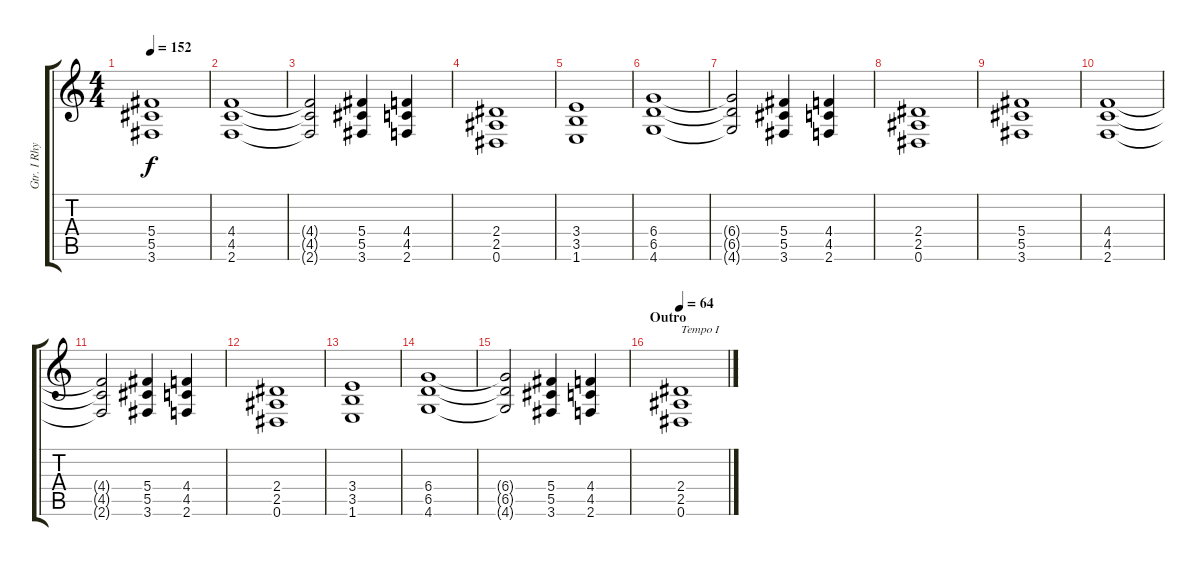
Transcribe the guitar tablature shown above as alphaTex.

\track ("Gtr. I Rhytm" "Gtr. I Rhy") {instrument overdrivenguitar}
\staff {score tabs}
\tuning (Eb4 Bb3 Gb3 Db3 Ab2 Eb2) {hide}
\ts (4 4)
\tempo 152
\clef g2
\ks c
(5.4 5.5 3.6).1{dy f} |
(4.4 4.5 2.6).1 |
(4.4{t} 4.5{t} 2.6{t}).2 (5.4 5.5 3.6).4 (4.4 4.5 2.6).4 |
(2.4 2.5 0.6).1 |
(3.4 3.5 1.6).1 |
(6.4 6.5 4.6).1 |
(6.4{t} 6.5{t} 4.6{t}).2 (5.4 5.5 3.6).4 (4.4 4.5 2.6).4 |
(2.4 2.5 0.6).1 |
(5.4 5.5 3.6).1 |
(4.4 4.5 2.6).1 |
(4.4{t} 4.5{t} 2.6{t}).2 (5.4 5.5 3.6).4 (4.4 4.5 2.6).4 |
(2.4 2.5 0.6).1 |
(3.4 3.5 1.6).1 |
(6.4 6.5 4.6).1 |
(6.4{t} 6.5{t} 4.6{t}).2 (5.4 5.5 3.6).4 (4.4 4.5 2.6).4 |
\section ("" "Outro")
\tempo 64
(2.4 2.5 0.6).1{txt "Tempo I"}
